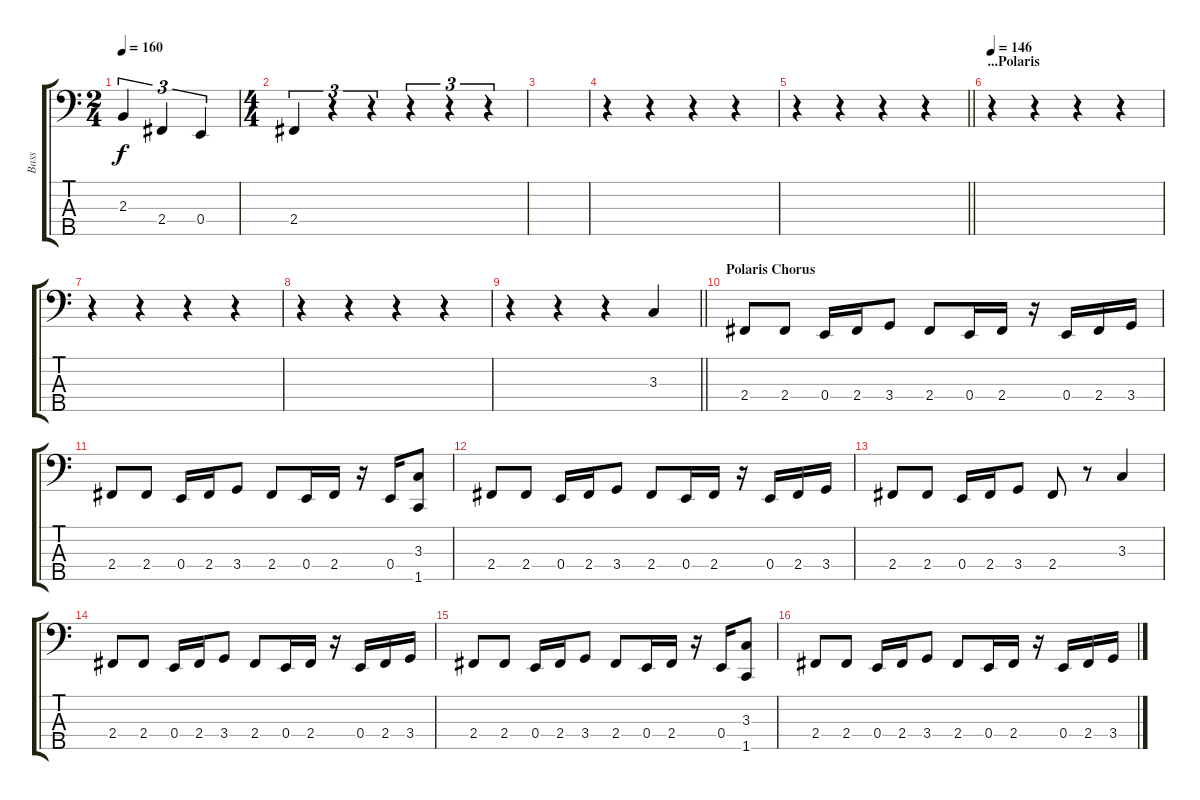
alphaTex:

\track ("Bass" "Bass") {instrument electricbasspick}
\staff {score tabs}
\tuning (G2 D2 A1 E1 B0) {hide}
\ts (2 4)
\tempo 160
\clef f4
\ks c
2.3.4{tu (3 2) dy f} 2.4.4{tu (3 2)} 0.4.4{tu (3 2)} |
\ts (4 4)
2.4.4{tu (3 2)} r.4{tu (3 2)} r.4{tu (3 2)} r.4{tu (3 2)} r.4{tu (3 2)} r.4{tu (3 2)} |
|
r.4 r.4 r.4 r.4 |
\barLineRight lightlight
r.4 r.4 r.4 r.4 |
\section ("" "...Polaris")
\tempo 146
r.4 r.4 r.4 r.4 |
r.4 r.4 r.4 r.4 |
r.4 r.4 r.4 r.4 |
\barLineRight lightlight
r.4 r.4 r.4 3.3.4 |
\section ("" "Polaris Chorus")
2.4.8 2.4.8 0.4.16 2.4.16 3.4.8 2.4.8 0.4.16 2.4.16 r.16 0.4.16 2.4.16 3.4.16 |
2.4.8 2.4.8 0.4.16 2.4.16 3.4.8 2.4.8 0.4.16 2.4.16 r.16 0.4.16 (3.3 1.5).8 |
2.4.8 2.4.8 0.4.16 2.4.16 3.4.8 2.4.8 0.4.16 2.4.16 r.16 0.4.16 2.4.16 3.4.16 |
2.4.8 2.4.8 0.4.16 2.4.16 3.4.8 2.4.8 r.8 3.3.4 |
2.4.8 2.4.8 0.4.16 2.4.16 3.4.8 2.4.8 0.4.16 2.4.16 r.16 0.4.16 2.4.16 3.4.16 |
2.4.8 2.4.8 0.4.16 2.4.16 3.4.8 2.4.8 0.4.16 2.4.16 r.16 0.4.16 (3.3 1.5).8 |
2.4.8 2.4.8 0.4.16 2.4.16 3.4.8 2.4.8 0.4.16 2.4.16 r.16 0.4.16 2.4.16 3.4.16
